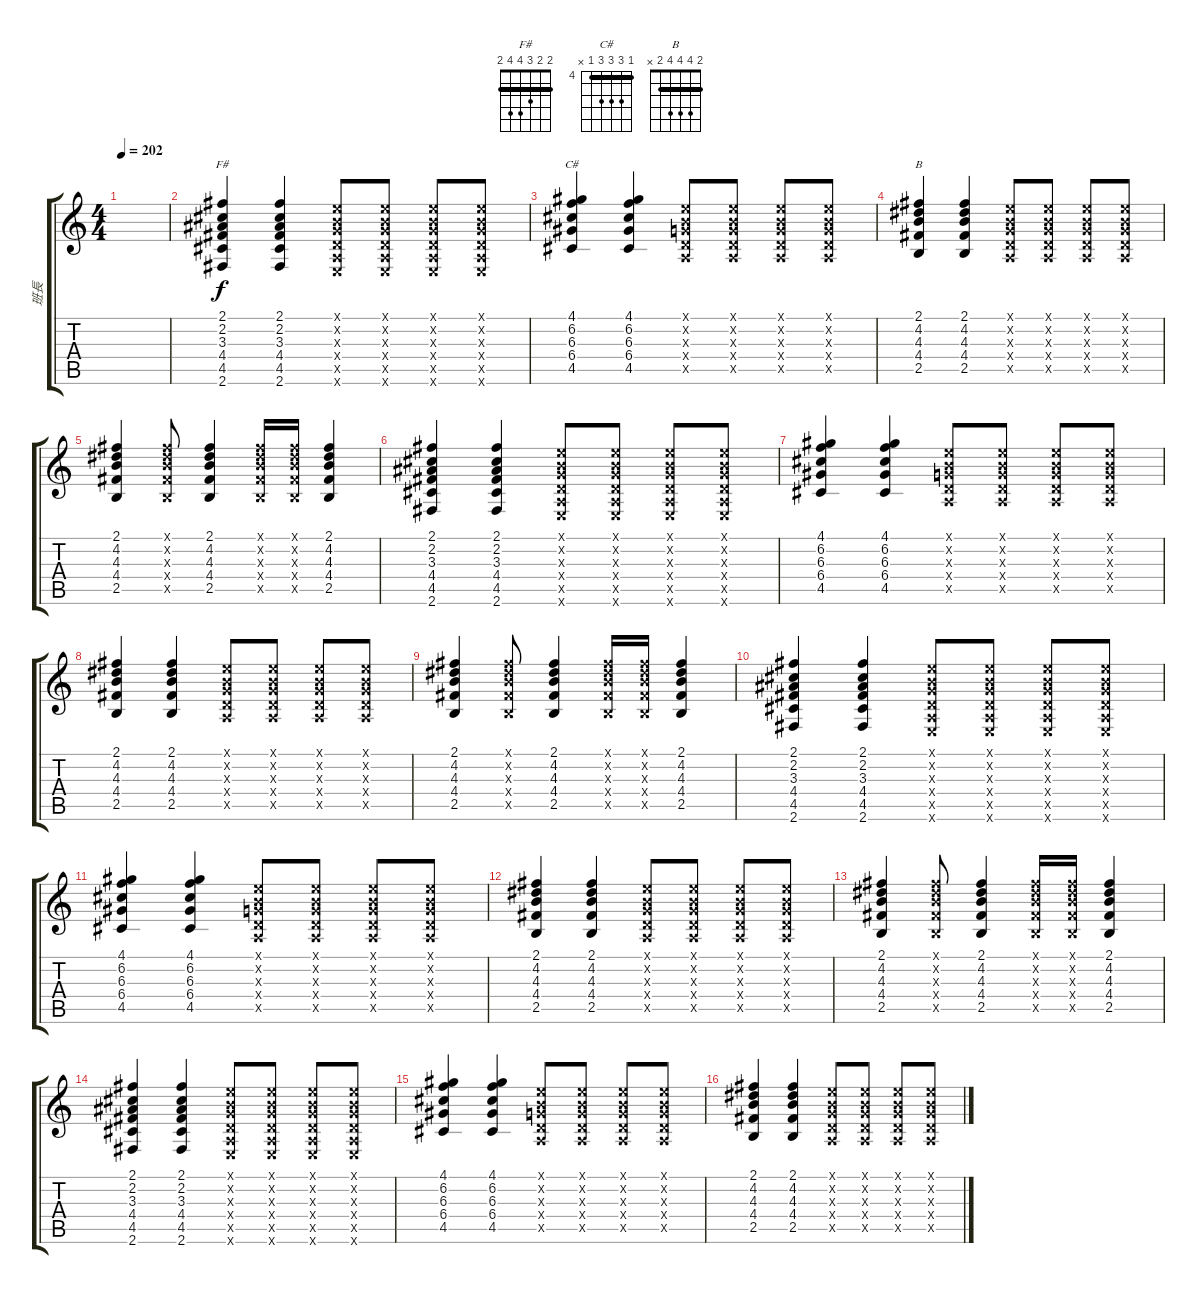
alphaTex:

\track ("班長" "班長") {instrument distortionguitar}
\staff {score tabs}
\tuning (E4 B3 G3 D3 A2 E2) {hide}
\chord ("F#" 2 2 3 4 4 2) {barre 2}
\chord ("C#" 4 6 6 6 4 x) {firstfret 4 barre 4}
\chord ("B" 2 4 4 4 2 x) {barre 2}
\ts (4 4)
\tempo 202
\clef g2
\ks c
|
(2.1 2.2 3.3 4.4 4.5 2.6).4{ch "F#"} (2.1 2.2 3.3 4.4 4.5 2.6).4 (0.1{x} 0.2{x} 0.3{x} 0.4{x} 0.5{x} 0.6{x}).8 (0.1{x} 0.2{x} 0.3{x} 0.4{x} 0.5{x} 0.6{x}).8 (0.1{x} 0.2{x} 0.3{x} 0.4{x} 0.5{x} 0.6{x}).8 (0.1{x} 0.2{x} 0.3{x} 0.4{x} 0.5{x} 0.6{x}).8 |
(4.1 6.2 6.3 6.4 4.5).4{ch "C#"} (4.1 6.2 6.3 6.4 4.5).4 (0.1{x} 0.2{x} 0.3{x} 0.4{x} 0.5{x}).8 (0.1{x} 0.2{x} 0.3{x} 0.4{x} 0.5{x}).8 (0.1{x} 0.2{x} 0.3{x} 0.4{x} 0.5{x}).8 (0.1{x} 0.2{x} 0.3{x} 0.4{x} 0.5{x}).8 |
(2.1 4.2 4.3 4.4 2.5).4{ch "B"} (2.1 4.2 4.3 4.4 2.5).4 (0.1{x} 0.2{x} 0.3{x} 0.4{x} 0.5{x}).8 (0.1{x} 0.2{x} 0.3{x} 0.4{x} 0.5{x}).8 (0.1{x} 0.2{x} 0.3{x} 0.4{x} 0.5{x}).8 (0.1{x} 0.2{x} 0.3{x} 0.4{x} 0.5{x}).8 |
(2.1 4.2 4.3 4.4 2.5).4 (2.1{x} 4.2{x} 4.3{x} 4.4{x} 2.5{x}).8 (2.1 4.2 4.3 4.4 2.5).4 (2.1{x} 4.2{x} 4.3{x} 4.4{x} 2.5{x}).16 (2.1{x} 4.2{x} 4.3{x} 4.4{x} 2.5{x}).16 (2.1 4.2 4.3 4.4 2.5).4 |
(2.1 2.2 3.3 4.4 4.5 2.6).4 (2.1 2.2 3.3 4.4 4.5 2.6).4 (0.1{x} 0.2{x} 0.3{x} 0.4{x} 0.5{x} 0.6{x}).8 (0.1{x} 0.2{x} 0.3{x} 0.4{x} 0.5{x} 0.6{x}).8 (0.1{x} 0.2{x} 0.3{x} 0.4{x} 0.5{x} 0.6{x}).8 (0.1{x} 0.2{x} 0.3{x} 0.4{x} 0.5{x} 0.6{x}).8 |
(4.1 6.2 6.3 6.4 4.5).4 (4.1 6.2 6.3 6.4 4.5).4 (0.1{x} 0.2{x} 0.3{x} 0.4{x} 0.5{x}).8 (0.1{x} 0.2{x} 0.3{x} 0.4{x} 0.5{x}).8 (0.1{x} 0.2{x} 0.3{x} 0.4{x} 0.5{x}).8 (0.1{x} 0.2{x} 0.3{x} 0.4{x} 0.5{x}).8 |
(2.1 4.2 4.3 4.4 2.5).4 (2.1 4.2 4.3 4.4 2.5).4 (0.1{x} 0.2{x} 0.3{x} 0.4{x} 0.5{x}).8 (0.1{x} 0.2{x} 0.3{x} 0.4{x} 0.5{x}).8 (0.1{x} 0.2{x} 0.3{x} 0.4{x} 0.5{x}).8 (0.1{x} 0.2{x} 0.3{x} 0.4{x} 0.5{x}).8 |
(2.1 4.2 4.3 4.4 2.5).4 (2.1{x} 4.2{x} 4.3{x} 4.4{x} 2.5{x}).8 (2.1 4.2 4.3 4.4 2.5).4 (2.1{x} 4.2{x} 4.3{x} 4.4{x} 2.5{x}).16 (2.1{x} 4.2{x} 4.3{x} 4.4{x} 2.5{x}).16 (2.1 4.2 4.3 4.4 2.5).4 |
(2.1 2.2 3.3 4.4 4.5 2.6).4 (2.1 2.2 3.3 4.4 4.5 2.6).4 (0.1{x} 0.2{x} 0.3{x} 0.4{x} 0.5{x} 0.6{x}).8 (0.1{x} 0.2{x} 0.3{x} 0.4{x} 0.5{x} 0.6{x}).8 (0.1{x} 0.2{x} 0.3{x} 0.4{x} 0.5{x} 0.6{x}).8 (0.1{x} 0.2{x} 0.3{x} 0.4{x} 0.5{x} 0.6{x}).8 |
(4.1 6.2 6.3 6.4 4.5).4 (4.1 6.2 6.3 6.4 4.5).4 (0.1{x} 0.2{x} 0.3{x} 0.4{x} 0.5{x}).8 (0.1{x} 0.2{x} 0.3{x} 0.4{x} 0.5{x}).8 (0.1{x} 0.2{x} 0.3{x} 0.4{x} 0.5{x}).8 (0.1{x} 0.2{x} 0.3{x} 0.4{x} 0.5{x}).8 |
(2.1 4.2 4.3 4.4 2.5).4 (2.1 4.2 4.3 4.4 2.5).4 (0.1{x} 0.2{x} 0.3{x} 0.4{x} 0.5{x}).8 (0.1{x} 0.2{x} 0.3{x} 0.4{x} 0.5{x}).8 (0.1{x} 0.2{x} 0.3{x} 0.4{x} 0.5{x}).8 (0.1{x} 0.2{x} 0.3{x} 0.4{x} 0.5{x}).8 |
(2.1 4.2 4.3 4.4 2.5).4 (2.1{x} 4.2{x} 4.3{x} 4.4{x} 2.5{x}).8 (2.1 4.2 4.3 4.4 2.5).4 (2.1{x} 4.2{x} 4.3{x} 4.4{x} 2.5{x}).16 (2.1{x} 4.2{x} 4.3{x} 4.4{x} 2.5{x}).16 (2.1 4.2 4.3 4.4 2.5).4 |
(2.1 2.2 3.3 4.4 4.5 2.6).4 (2.1 2.2 3.3 4.4 4.5 2.6).4 (0.1{x} 0.2{x} 0.3{x} 0.4{x} 0.5{x} 0.6{x}).8 (0.1{x} 0.2{x} 0.3{x} 0.4{x} 0.5{x} 0.6{x}).8 (0.1{x} 0.2{x} 0.3{x} 0.4{x} 0.5{x} 0.6{x}).8 (0.1{x} 0.2{x} 0.3{x} 0.4{x} 0.5{x} 0.6{x}).8 |
(4.1 6.2 6.3 6.4 4.5).4 (4.1 6.2 6.3 6.4 4.5).4 (0.1{x} 0.2{x} 0.3{x} 0.4{x} 0.5{x}).8 (0.1{x} 0.2{x} 0.3{x} 0.4{x} 0.5{x}).8 (0.1{x} 0.2{x} 0.3{x} 0.4{x} 0.5{x}).8 (0.1{x} 0.2{x} 0.3{x} 0.4{x} 0.5{x}).8 |
(2.1 4.2 4.3 4.4 2.5).4 (2.1 4.2 4.3 4.4 2.5).4 (0.1{x} 0.2{x} 0.3{x} 0.4{x} 0.5{x}).8 (0.1{x} 0.2{x} 0.3{x} 0.4{x} 0.5{x}).8 (0.1{x} 0.2{x} 0.3{x} 0.4{x} 0.5{x}).8 (0.1{x} 0.2{x} 0.3{x} 0.4{x} 0.5{x}).8
